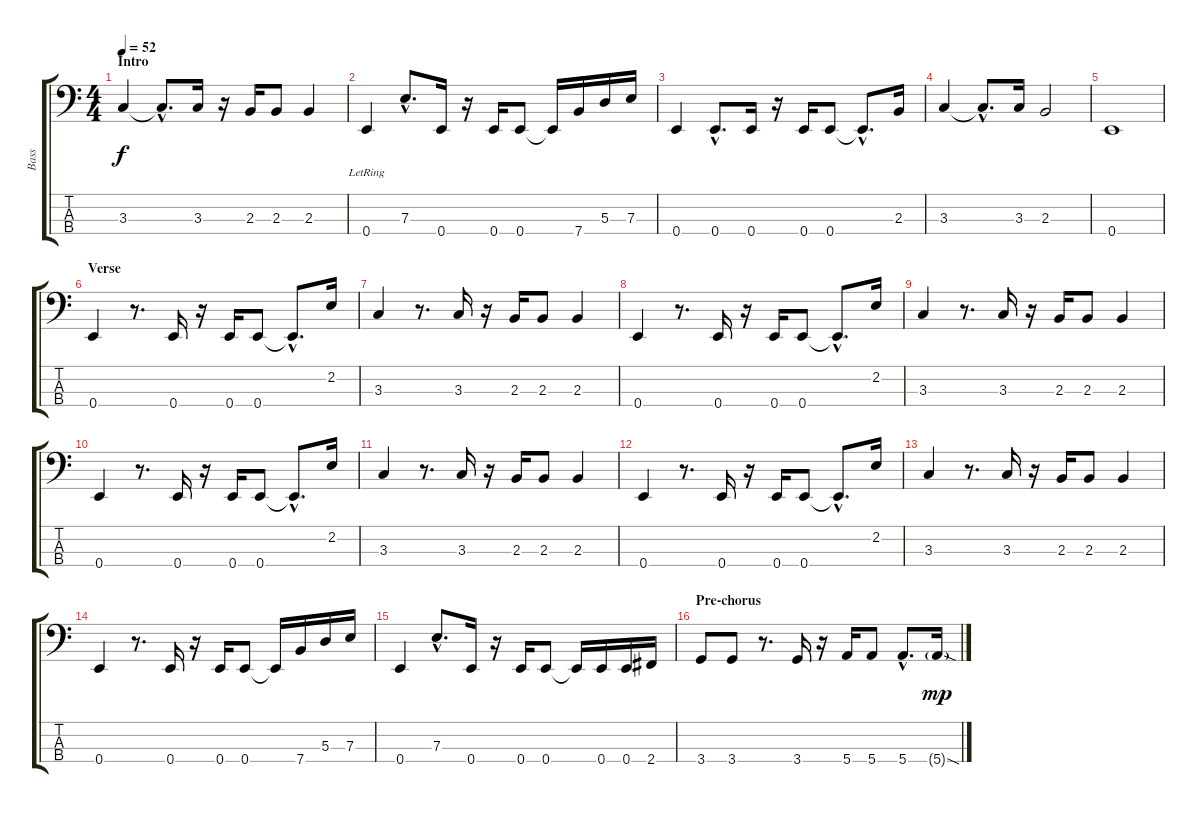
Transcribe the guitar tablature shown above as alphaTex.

\track ("Bass" "Bass") {instrument acousticbass}
\staff {score tabs}
\tuning (G2 D2 A1 E1) {hide}
\ts (4 4)
\section ("" "Intro")
\tempo 52
\clef f4
\ks c
3.3.4{dy f instrument acousticbass} 3.3{hac t}.8{d} 3.3.16 r.16 2.3.16 2.3.8 2.3.4 |
0.4{lr}.4 7.3{hac}.8{d} 0.4.16 r.16 0.4.16 0.4.8 0.4{t}.16 7.4.16 5.3.16 7.3.16 |
0.4.4 0.4{hac}.8{d} 0.4.16 r.16 0.4.16 0.4.8 0.4{hac t}.8{d} 2.3.16 |
3.3.4 3.3{hac t}.8{d} 3.3.16 2.3.2 |
0.4.1 |
\section ("" "Verse")
0.4.4 r.8{d} 0.4.16 r.16 0.4.16 0.4.8 0.4{hac t}.8{d} 2.2.16 |
3.3.4 r.8{d} 3.3.16 r.16 2.3.16 2.3.8 2.3.4 |
0.4.4 r.8{d} 0.4.16 r.16 0.4.16 0.4.8 0.4{hac t}.8{d} 2.2.16 |
3.3.4 r.8{d} 3.3.16 r.16 2.3.16 2.3.8 2.3.4 |
0.4.4 r.8{d} 0.4.16 r.16 0.4.16 0.4.8 0.4{hac t}.8{d} 2.2.16 |
3.3.4 r.8{d} 3.3.16 r.16 2.3.16 2.3.8 2.3.4 |
0.4.4 r.8{d} 0.4.16 r.16 0.4.16 0.4.8 0.4{hac t}.8{d} 2.2.16 |
3.3.4 r.8{d} 3.3.16 r.16 2.3.16 2.3.8 2.3.4 |
0.4.4 r.8{d} 0.4.16 r.16 0.4.16 0.4.8 0.4{t}.16 7.4.16 5.3.16 7.3.16 |
0.4.4 7.3{hac}.8{d} 0.4.16 r.16 0.4.16 0.4.8 0.4{t}.16 0.4.16 0.4.16 2.4.16 |
\section ("" "Pre-chorus")
3.4.8 3.4.8 r.8{d} 3.4.16 r.16 5.4.16 5.4.8 5.4{hac}.8{d} 5.4{sod g}.16{dy mp}
